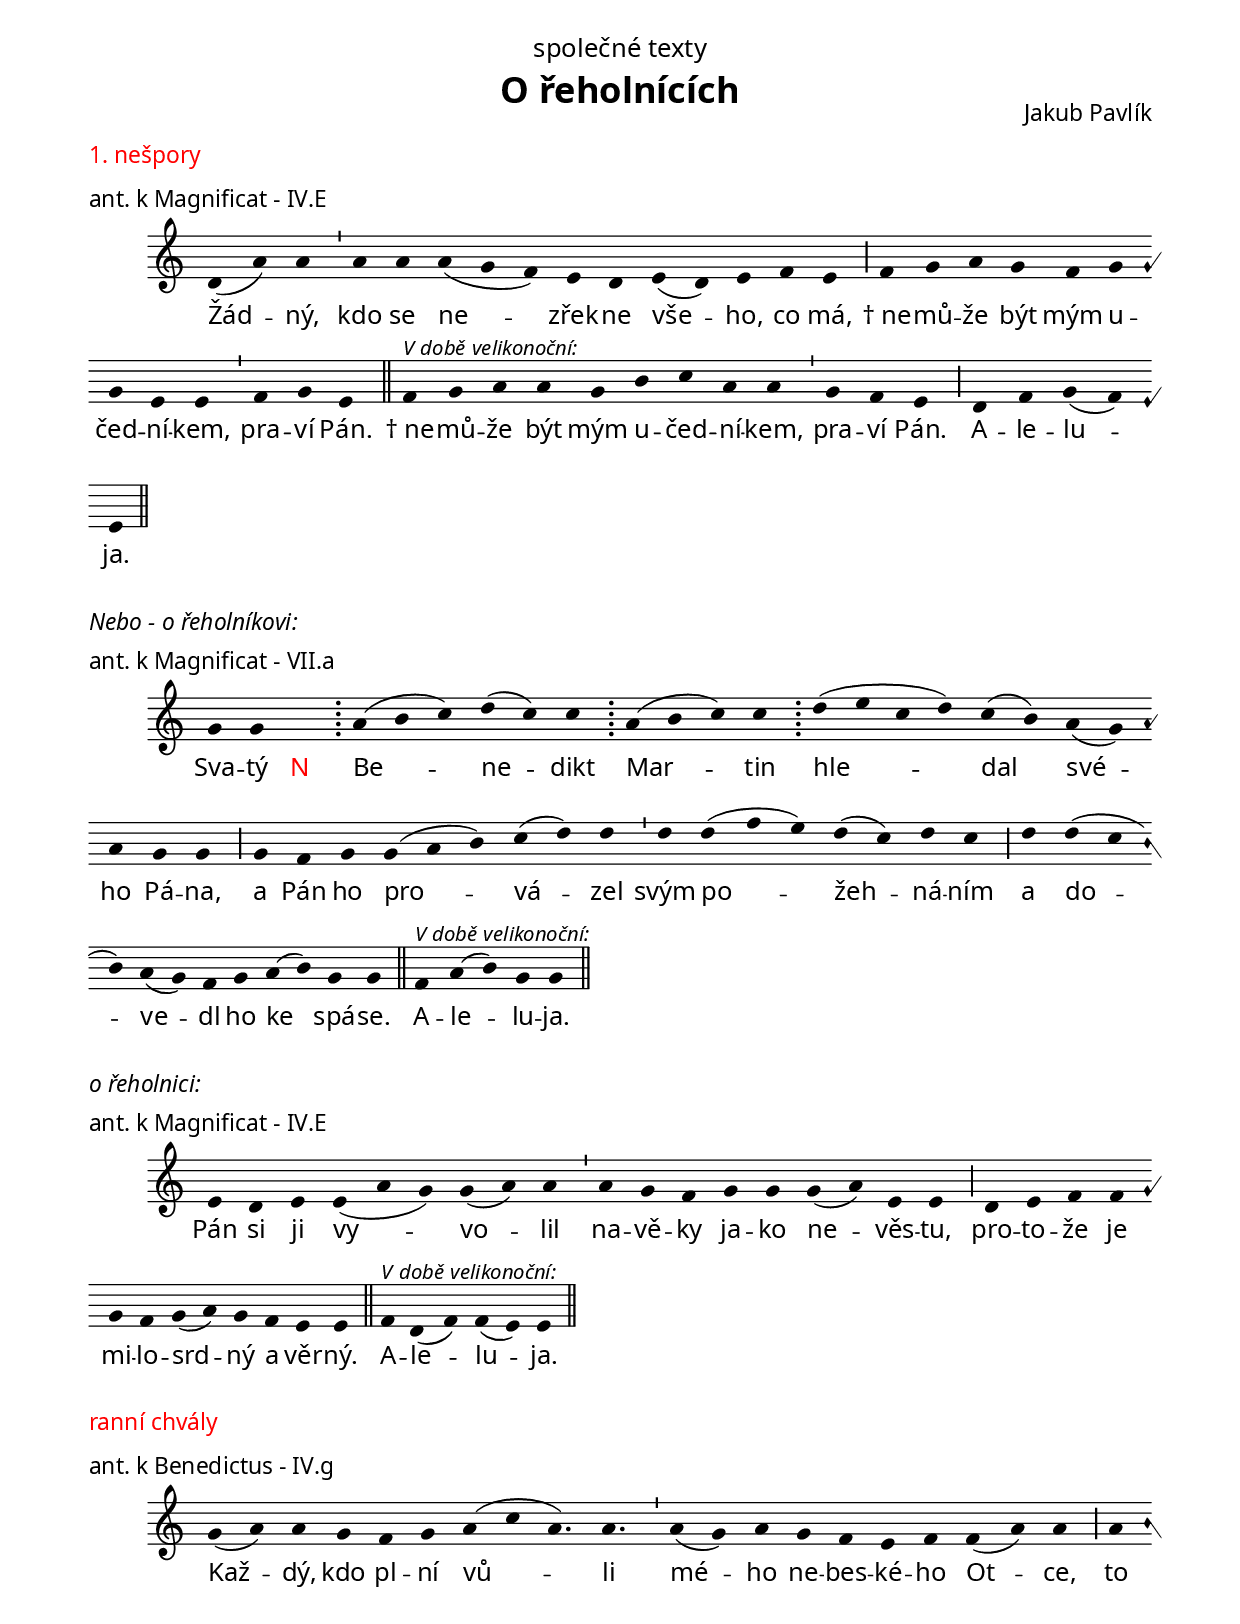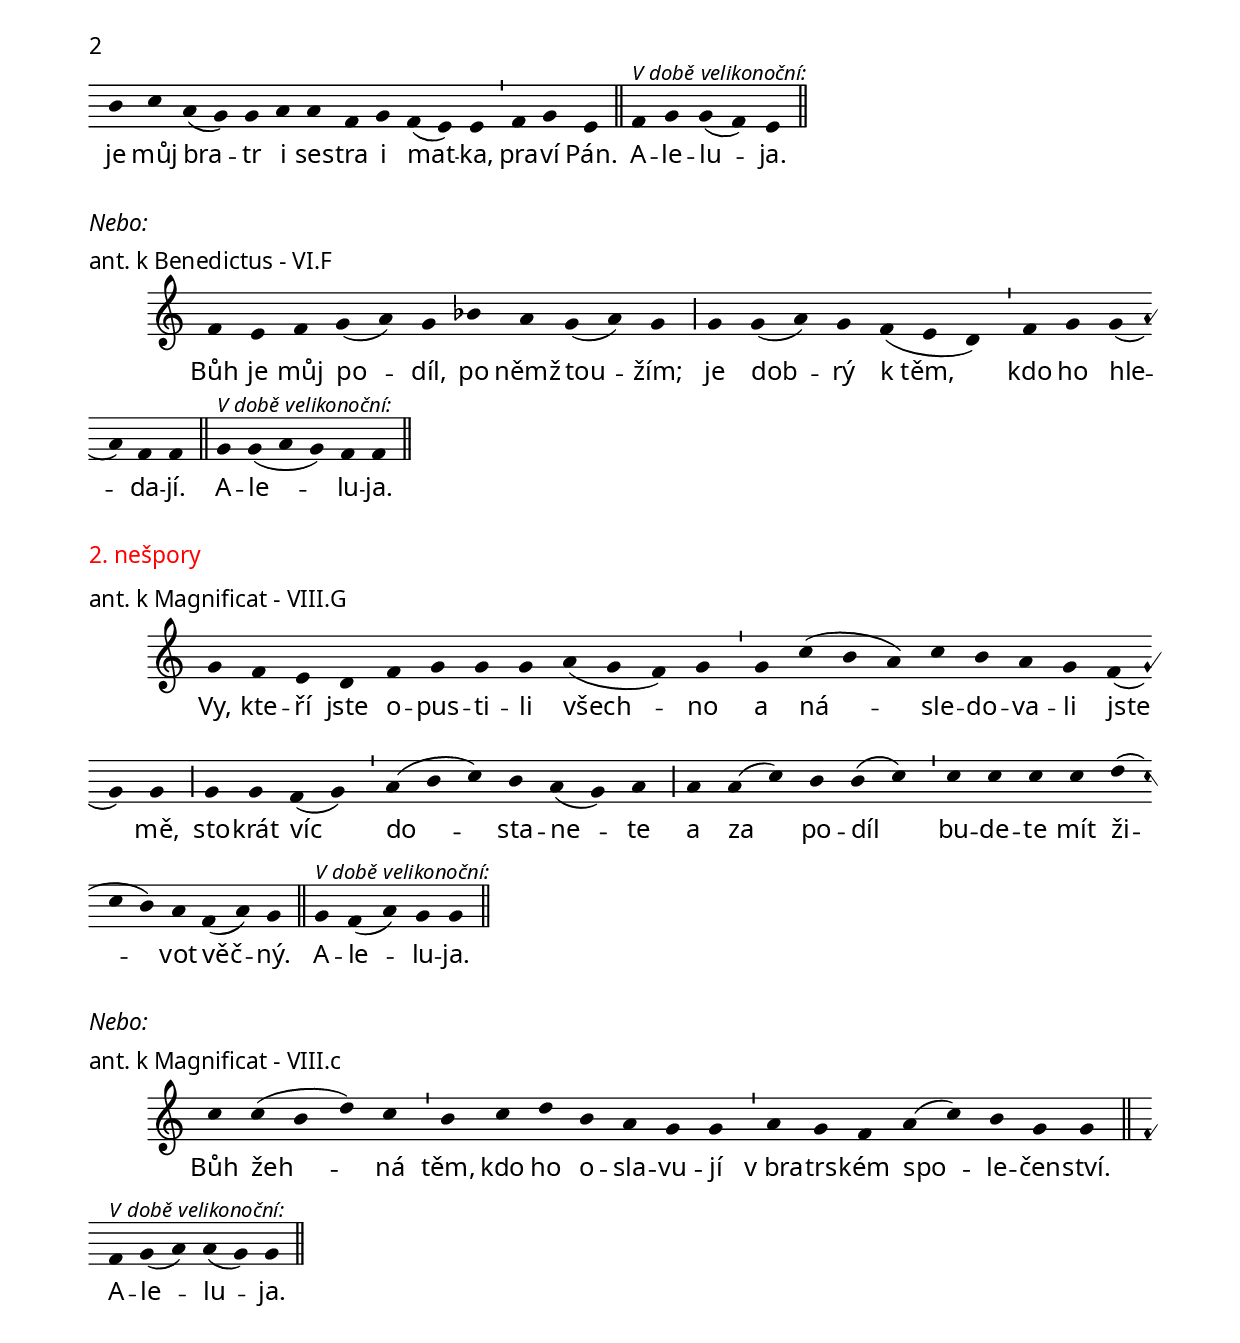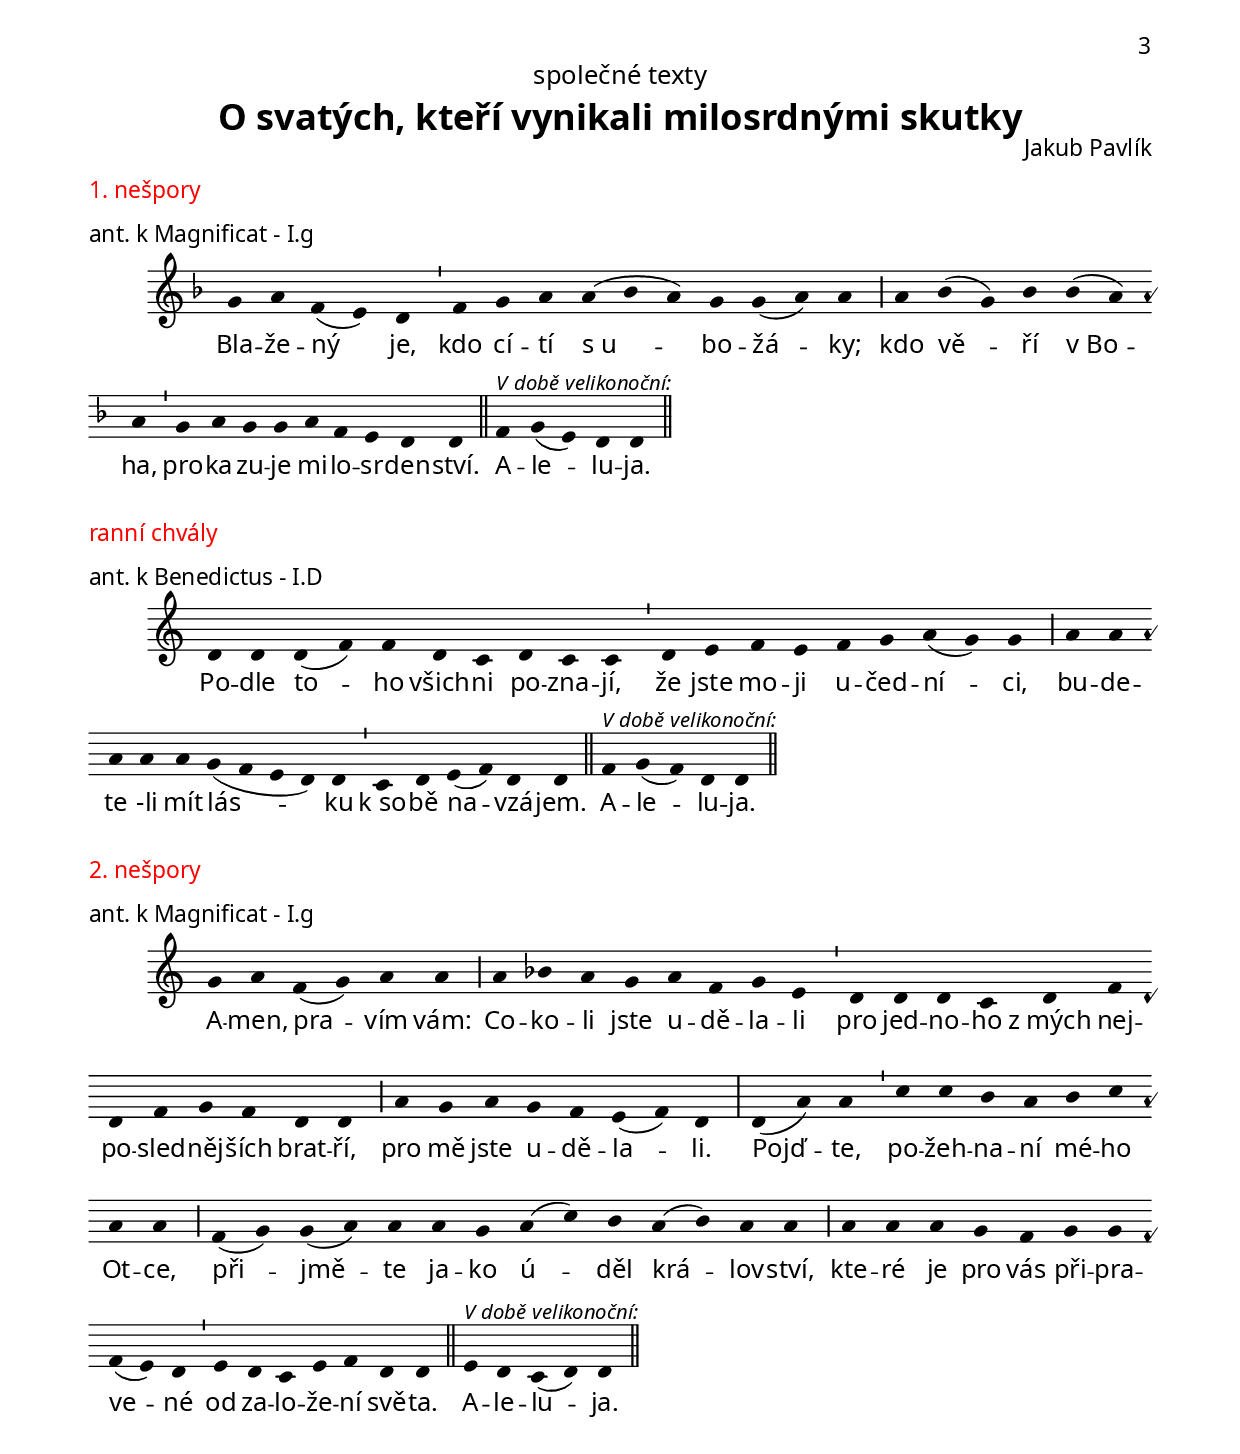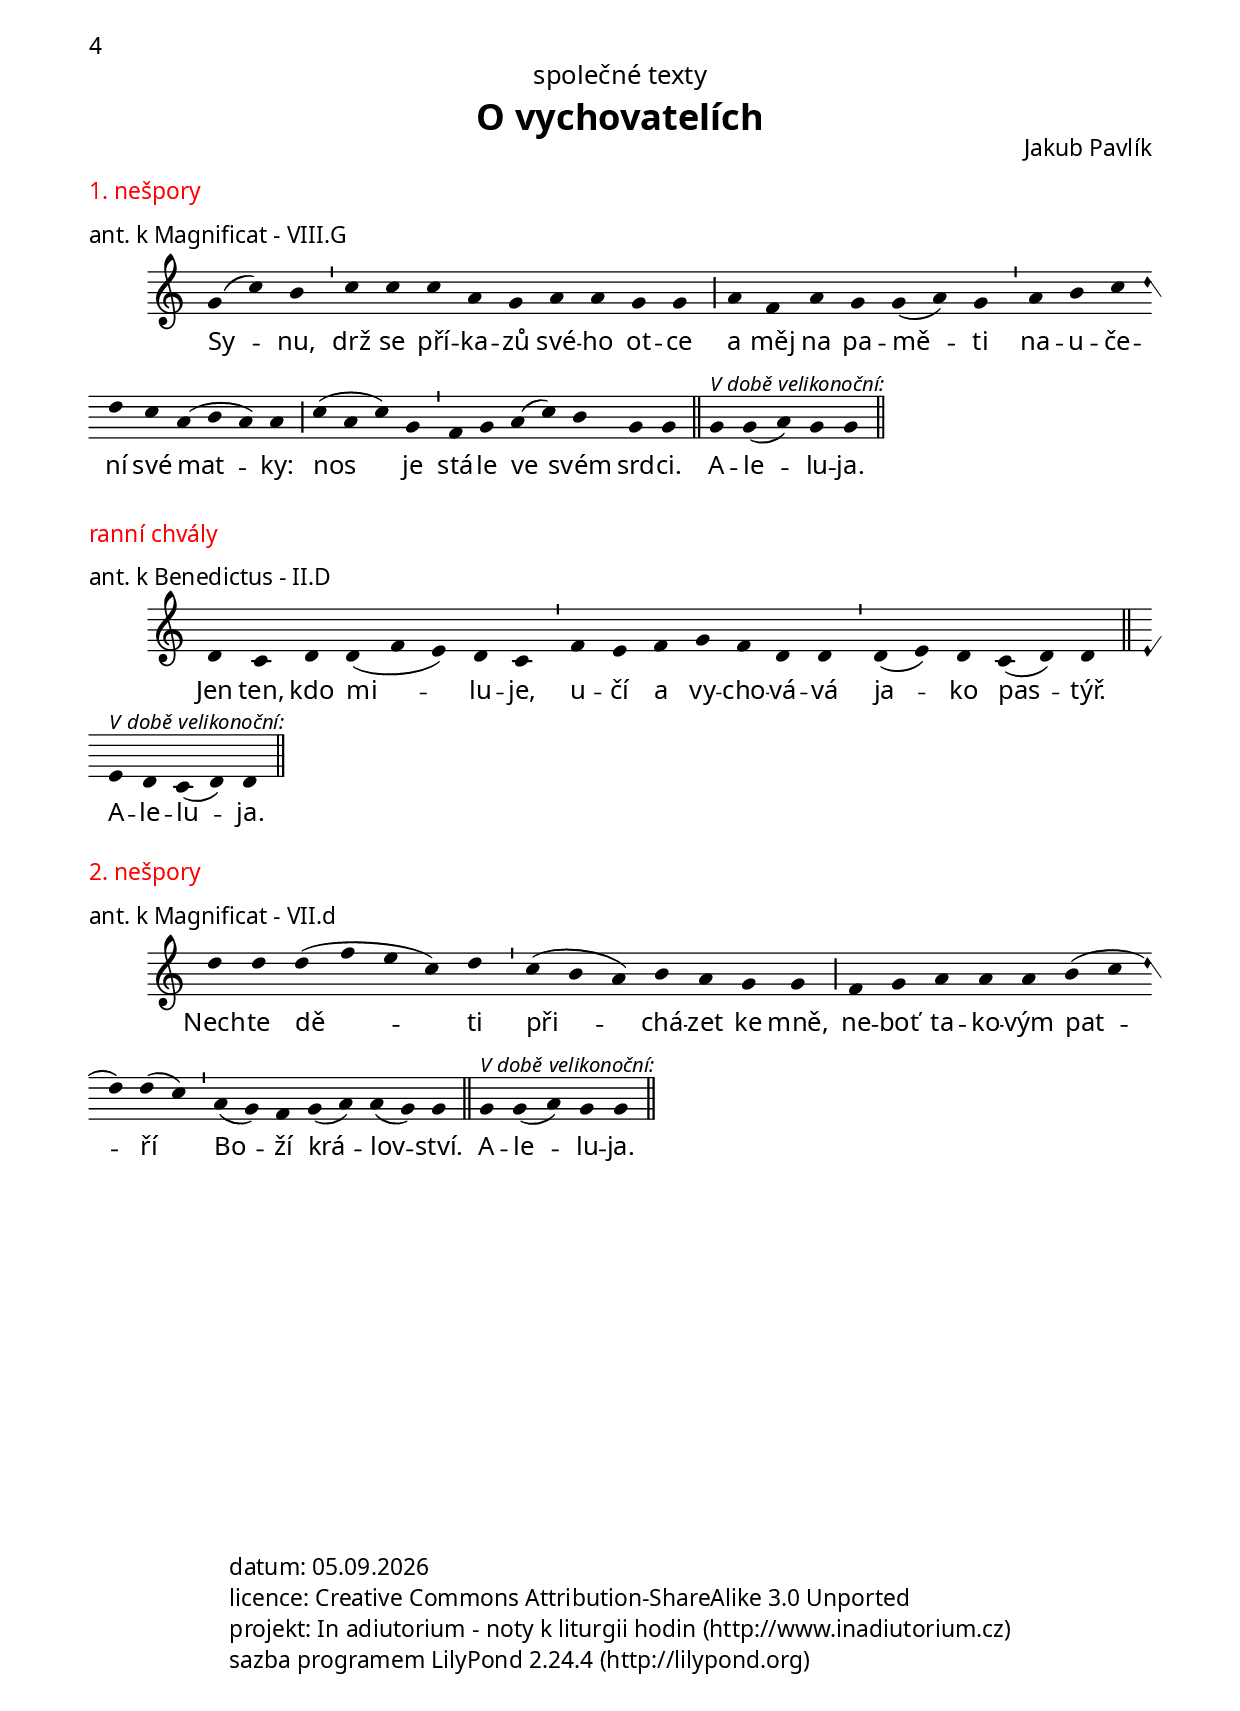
\version "2.19.28"

\include "../spolecne.ly"
\include "../dilyresponsorii.ly"

\header {
  % subtitle = "(Svatí muži a ženy - podskupiny)"
  composer = "Jakub Pavlík"
}

\bookpart {
  \header {
    title = \markup\titleCommune "O řeholnících"
  }

  \markup {\nadpisHodinka {"1. nešpory"}}

  \score {
    \relative c' {
      \choralniRezim
      d4( a') a \barMin a a a( g f) e d e( d) e f e \barMaior
      f g a g f g g e e \barMin f g e \barFinalis
      f^\markup\rubrVelikAleluja g a a g b c a a \barMin g f e \barMaior
      d f g( f) e \barFinalis
    }
    \addlyrics {
      Žád -- ný, kdo se ne -- zřek -- ne vše -- ho, co má,
      \markup{\Dagger ne} -- mů -- že být mým u -- čed -- ní -- kem, pra -- ví Pán.
      \markup{\Dagger ne} -- mů -- že být mým u -- čed -- ní -- kem, pra -- ví Pán.
      A -- le -- lu -- ja.
    }
    \header {
      quid = "ant. k Magnificat"
      modus = "IV"
      differentia = "E"
      psalmus = ""
      id = "rehol-amag1"
      fial = "sanktoral/0825benediktabratri.ly#aben?+aleluja"
      piece = \markup {\sestavTitulekBezZalmu}
    }
  }

  \markup\italic{Nebo - o řeholníkovi:}

  \score {
    \relative c'' {
      \choralniRezim
      g4 g \neviditelna g
      \bar ";" a( b c) d( c) c \bar ";" a( b c) c \bar ";"
      d( e c d) c( b) a( g) a g g \barMaior
      g f g g( a b) c( d) d \barMin d d( f e) d( c) d c \barMaior
      d d( c b) a( g) f g a( b) g g \barFinalis

      f^\markup\rubrVelikAleluja a( b) g g \barFinalis
    }
    \addlyrics {
      Sva -- tý \markup\Nomen
      Be -- ne -- dikt Mar -- tin
      hle -- dal své -- ho Pá -- na,
      a Pán ho pro -- vá -- zel svým po -- žeh -- ná -- ním
      a do -- ve -- dl ho ke spá -- se.

      A -- le -- lu -- ja.
    }
    \header {
      quid = "ant. k Magnificat"
      modus = "VII"
      differentia = "a"
      psalmus = ""
      id = "rehol-amag2"
      fons = "11.7. sv. Benedikt, k Magnificat; upraveno, přidáno aleluja"
      piece = \markup {\sestavTitulekBezZalmu}
    }
  }

  \markup\italic{o řeholnici:}

  \score {
    \relative c' {
      \choralniRezim
      e4 d e e( a g) g( a) a \barMin a g f g g g( a) e e \barMaior
      d e f f g f g( a) g f e e \barFinalis

      f^\markup\rubrVelikAleluja d( f) f( e) e \barFinalis
    }
    \addlyrics {
      Pán si ji vy -- vo -- lil na -- vě -- ky ja -- ko ne -- věs -- tu,
      pro -- to -- že je mi -- lo -- srd -- ný a věr -- ný.

      A -- le -- lu -- ja.
    }
    \header {
      quid = "ant. k Magnificat"
      modus = "IV"
      differentia = "E"
      psalmus = ""
      id = "rehol-amag3"
      piece = \markup {\sestavTitulekBezZalmu}
    }
  }

  \markup {\nadpisHodinka {"ranní chvály"}}

  \score {
    \relative c'' {
      \choralniRezim
      g4( a) a g f g a( c a4.) a \barMin
      a4( g) a g f e f f( a) a \barMaior
      a b c a( g) g a a f g f( e) e \barMin
      f g e \barFinalis

      f^\markup\rubrVelikAleluja g g( f) e \barFinalis
    }
    \addlyrics {
      Kaž -- dý, kdo pl -- ní vů -- li
      mé -- ho ne -- bes -- ké -- ho Ot -- ce,
      to je můj bra -- tr i ses -- tra i mat -- ka,
      pra -- ví Pán.

      A -- le -- lu -- ja.
    }
    \header {
      quid = "ant. k Benedictus"
      modus = "IV"
      differentia = "g"
      psalmus = ""
      id = "rehol-aben1"
      fons = "zacatek prevzat z:"
      fial = "antifony/velikonoce_tyden4_3utery.ly#rch-a1?jen zacatek"
      piece = \markup {\sestavTitulekBezZalmu}
    }
  }

  \markup\italic{Nebo:}

  \score {
    \relative c' {
      \choralniRezim
      f4 e f g( a) g bes a g( a) g \barMaior
      g g( a) g f( e d) \barMin f g g( a) f f \barFinalis

      g^\markup\rubrVelikAleluja g( a g) f f \barFinalis
    }
    \addlyrics {
      Bůh je můj po -- díl, po němž tou -- žím;
      je dob -- rý k_těm, kdo ho hle -- da -- jí.

      A -- le -- lu -- ja.
    }
    \header {
      quid = "ant. k Benedictus"
      modus = "VI"
      differentia = "F"
      psalmus = ""
      id = "rehol-aben2"
      piece = \markup {\sestavTitulekBezZalmu}
    }
  }

  \markup {\nadpisHodinka {"2. nešpory"}}

  \score {
    \relative c'' {
      \choralniRezim
      g f e d f g g g a( g f) g \barMin
      g c( b a) c b a g f( g) g \barMaior
      g g f( g) \barMin a( b c) b a( g) a \barMaior
      a a( c) b b( c) \barMin c c c c d( c b) a f( a) g \barFinalis

      g^\markup\rubrVelikAleluja f( a) g g \barFinalis
    }
    \addlyrics {
      Vy, kte -- ří jste o -- pus -- ti -- li všech -- no
      a ná -- sle -- do -- va -- li jste mě,
      sto -- krát víc do -- sta -- ne -- te
      a za po -- díl bu -- de -- te mít ži -- vot věč -- ný.

      A -- le -- lu -- ja.
    }
    \header {
      quid = "ant. k Magnificat"
      modus = "VIII"
      differentia = "G"
      psalmus = ""
      id = "rehol-ne2-amag1"
      fial = "sanktoral/0825benediktabratri.ly#amag?+aleluja"
      fons = "+ pridano aleluja"
      piece = \markup {\sestavTitulekBezZalmu}
    }
  }

  \markup\italic{Nebo:}

  \score {
    \relative c'' {
      \choralniRezim
      c4 c( b d) c \barMin
      b c d b a g g \barMin
      a g f a( c) b g g \barFinalis

      f^\markup\rubrVelikAleluja g( a) a( g) g \barFinalis
    }
    \addlyrics {
      Bůh žeh -- ná
      těm, kdo ho o -- sla -- vu -- jí
      v_bra -- trs -- kém spo -- le -- čen -- ství.

      A -- le -- lu -- ja.
    }
    \header {
      quid = "ant. k Magnificat"
      modus = "VIII"
      differentia = "c"
      psalmus = ""
      id = "rehol-ne2-amag2"
      piece = \markup {\sestavTitulekBezZalmu}
    }
  }
}

\bookpart {
  \header {
    title = \markup\titleCommune "O svatých, kteří vynikali milosrdnými skutky"
  }

  \markup {\nadpisHodinka {"1. nešpory"}}

  \score {
    \relative c'' {
      \choralniRezim
      \key f \major
      g4 a f( e) d \barMin f g a a( bes a) g g( a) a \barMaior
      a bes( g) bes bes( a) a \barMin g a g g a f e d d \barFinalis

      f^\markup\rubrVelikAleluja g( e) d d \barFinalis
    }
    \addlyrics {
      Bla -- že -- ný je, kdo cí -- tí s_u -- bo -- žá -- ky;
      kdo vě -- ří v_Bo -- ha, pro -- ka -- zu -- je mi -- lo -- sr -- den -- ství.

      A -- le -- lu -- ja.
    }
    \header {
      quid = "ant. k Magnificat"
      modus = "I"
      differentia = "g"
      psalmus = ""
      id = "milo-amag"
      piece = \markup {\sestavTitulekBezZalmu}
    }
  }

  \markup {\nadpisHodinka {"ranní chvály"}}

  \score {
    \relative c' {
      \choralniRezim
      d4 d d( f) f d c d c c \barMin
      d e f e f g a( g) g \barMaior
      a a a a a g( f e d) d \barMin
      c d e( f) d d \barFinalis
      f^\markup\rubrVelikAleluja g( f) d d \barFinalis
    }
    \addlyrics {
      Po -- dle to -- ho všich -- ni po -- zna -- jí,
      že jste mo -- ji u -- čed -- ní -- ci,
      bu -- de -- te -li mít lás -- ku
      k_so -- bě na -- vzá -- jem.

      A -- le -- lu -- ja.
    }
    \header {
      quid = "ant. k Benedictus"
      modus = "I"
      differentia = "D"
      psalmus = ""
      fial = "antifony/velikonoce_nedeleC.ly#vmagii?upraveno"
      fons = "upraveno pro dobu nevelikonocni"
      id = "milo-aben"
      piece = \markup {\sestavTitulekBezZalmu}
    }
  }

  \markup {\nadpisHodinka {"2. nešpory"}}

  \score {
    \relative c'' {
      \choralniRezim
      g4 a f( g) a a \barMaior
      a bes a g a f g e \barMin
      d d d c d f d f g f d d \barMaior
      a' g a g f e( f) d \barMax

      d( a') a \barMin c c b a b c a a \barMaior
      f( g) g( a) a a g a( c) b a( b) a a \barMaior
      a a a g f g g f( e) d \barMin
      e d c e f d d \barFinalis

      e^\markup\rubrVelikAleluja d c( d) d \barFinalis
    }
    \addlyrics {
      A -- men, pra -- vím vám:
      Co -- ko -- li jste u -- dě -- la -- li
      pro jed -- no -- ho z_mých nej -- po -- sled -- něj -- ších brat -- ří,
      pro mě jste u -- dě -- la -- li.

      Pojď -- te, po -- žeh -- na -- ní mé -- ho Ot -- ce,
      při -- jmě -- te ja -- ko ú -- děl krá -- lov -- ství,
      kte -- ré je pro vás při -- pra -- ve -- né
      od za -- lo -- že -- ní svě -- ta.

      A -- le -- lu -- ja.
    }
    \header {
      quid = "ant. k Magnificat"
      modus = "I"
      differentia = "g"
      psalmus = ""
      id = "milo-ne2-amag"
      piece = \markup {\sestavTitulekBezZalmu}
    }
  }
}

\bookpart {
  \header {
    title = \markup\titleCommune "O vychovatelích"
  }

  \markup {\nadpisHodinka {"1. nešpory"}}

  \score {
    \relative c'' {
      \choralniRezim
      g4( c) b \barMin c c c a g a a g g \barMaior
      a f a g g( a) g \barMin a b c d c a( b a) a \barMaior
      c( a c) g \barMin f g a( c) b g g \barFinalis

      g^\markup\rubrVelikAleluja g( a) g g \barFinalis
    }
    \addlyrics {
      Sy -- nu, drž se pří -- ka -- zů své -- ho ot -- ce
      a měj na pa -- mě -- ti na -- u -- če -- ní své mat -- ky:
      nos je stá -- le ve svém srd -- ci.

      A -- le -- lu -- ja.
    }
    \header {
      quid = "ant. k Magnificat"
      modus = "VIII"
      differentia = "G"
      psalmus = ""
      id = "vych-amag"
      piece = \markup {\sestavTitulekBezZalmu}
    }
  }

  \markup {\nadpisHodinka {"ranní chvály"}}

  \score {
    \relative c' {
      \choralniRezim
      d4 c d d( f e) d c \barMin
      f e f g f d d \barMin d( e) d c( d) d \barFinalis

      e^\markup\rubrVelikAleluja d c( d) d \barFinalis
    }
    \addlyrics {
      Jen ten, kdo mi -- lu -- je,
      u -- čí a vy -- cho -- vá -- vá ja -- ko pas -- týř.

      A -- le -- lu -- ja.
    }
    \header {
      quid = "ant. k Benedictus"
      modus = "II"
      differentia = "D"
      psalmus = ""
      id = "vych-aben"
      piece = \markup {\sestavTitulekBezZalmu}
    }
  }

  \markup {\nadpisHodinka {"2. nešpory"}}

  \score {
    \relative c'' {
      \choralniRezim
      d4 d d( f e c) d \barMin c( b a) b a g g \barMaior
      f g a a a b( c d) d( c) \barMin a( g) f g( a) a( g) g \barFinalis

      g^\markup\rubrVelikAleluja g( a) g g \barFinalis
    }
    \addlyrics {
      Nech -- te dě -- ti při -- chá -- zet ke mně,
      ne -- boť ta -- ko -- vým pat -- ří Bo -- ží krá -- lov -- ství.

      A -- le -- lu -- ja.
    }
    \header {
      quid = "ant. k Magnificat"
      modus = "VII"
      differentia = "d"
      psalmus = ""
      fial = "antifony/mezidobi_nedeleB_21_30.ly#ne27b-rch-ben?+aleluja"
      id = "vych-ne2-amag"
      piece = \markup {\sestavTitulekBezZalmu}
    }
  }
}